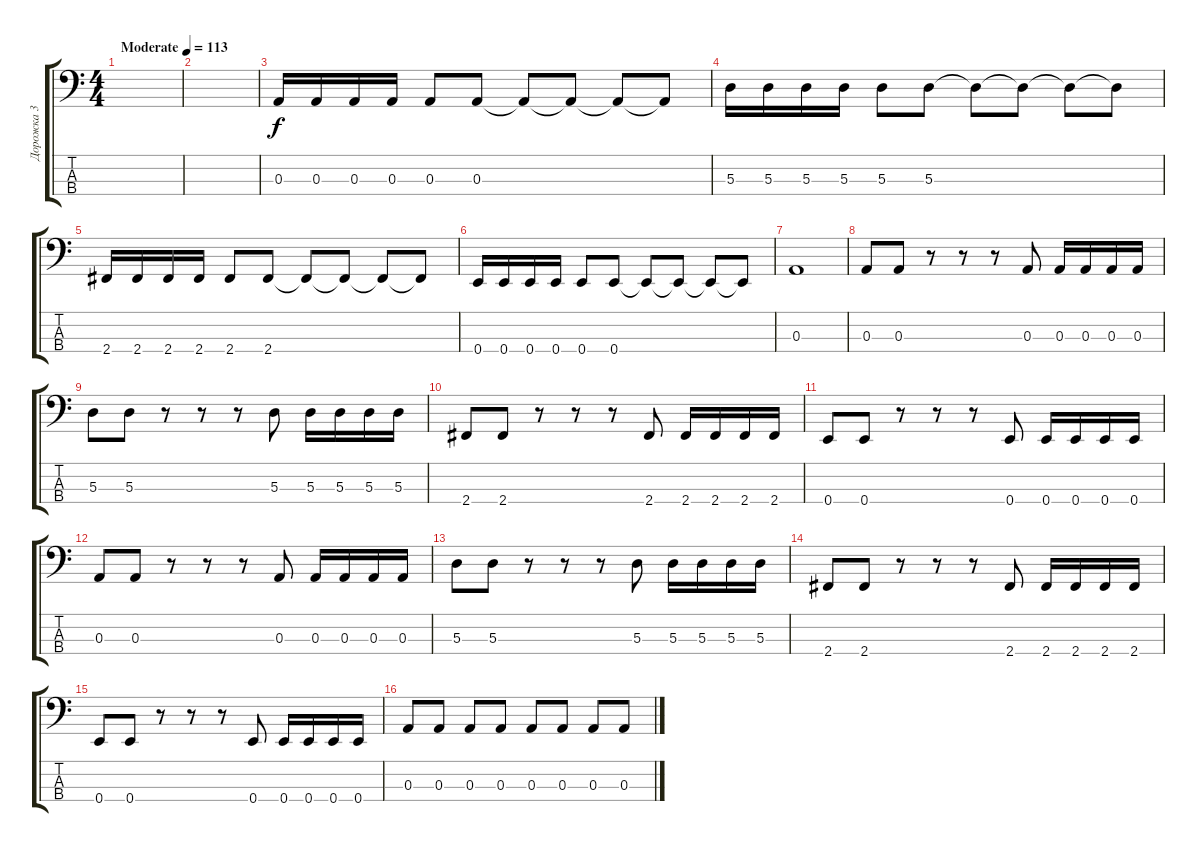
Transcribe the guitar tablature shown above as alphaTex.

\track ("Дорожка 3" "Дорожка 3") {instrument electricbassfinger}
\staff {score tabs}
\tuning (G2 D2 A1 E1) {hide}
\ts (4 4)
\tempo (113 "Moderate")
\clef f4
\ks c
|
|
0.3.16 0.3.16 0.3.16 0.3.16 0.3.8 0.3.8 0.3{t}.8 0.3{t}.8 0.3{t}.8 0.3{t}.8 |
5.3.16 5.3.16 5.3.16 5.3.16 5.3.8 5.3.8 5.3{t}.8 5.3{t}.8 5.3{t}.8 5.3{t}.8 |
2.4.16 2.4.16 2.4.16 2.4.16 2.4.8 2.4.8 2.4{t}.8 2.4{t}.8 2.4{t}.8 2.4{t}.8 |
0.4.16 0.4.16 0.4.16 0.4.16 0.4.8 0.4.8 0.4{t}.8 0.4{t}.8 0.4{t}.8 0.4{t}.8 |
0.3.1 |
0.3.8 0.3.8 r.8 r.8 r.8 0.3.8 0.3.16 0.3.16 0.3.16 0.3.16 |
5.3.8 5.3.8 r.8 r.8 r.8 5.3.8 5.3.16 5.3.16 5.3.16 5.3.16 |
2.4.8 2.4.8 r.8 r.8 r.8 2.4.8 2.4.16 2.4.16 2.4.16 2.4.16 |
0.4.8 0.4.8 r.8 r.8 r.8 0.4.8 0.4.16 0.4.16 0.4.16 0.4.16 |
0.3.8 0.3.8 r.8 r.8 r.8 0.3.8 0.3.16 0.3.16 0.3.16 0.3.16 |
5.3.8 5.3.8 r.8 r.8 r.8 5.3.8 5.3.16 5.3.16 5.3.16 5.3.16 |
2.4.8 2.4.8 r.8 r.8 r.8 2.4.8 2.4.16 2.4.16 2.4.16 2.4.16 |
0.4.8 0.4.8 r.8 r.8 r.8 0.4.8 0.4.16 0.4.16 0.4.16 0.4.16 |
0.3.8 0.3.8 0.3.8 0.3.8 0.3.8 0.3.8 0.3.8 0.3.8
